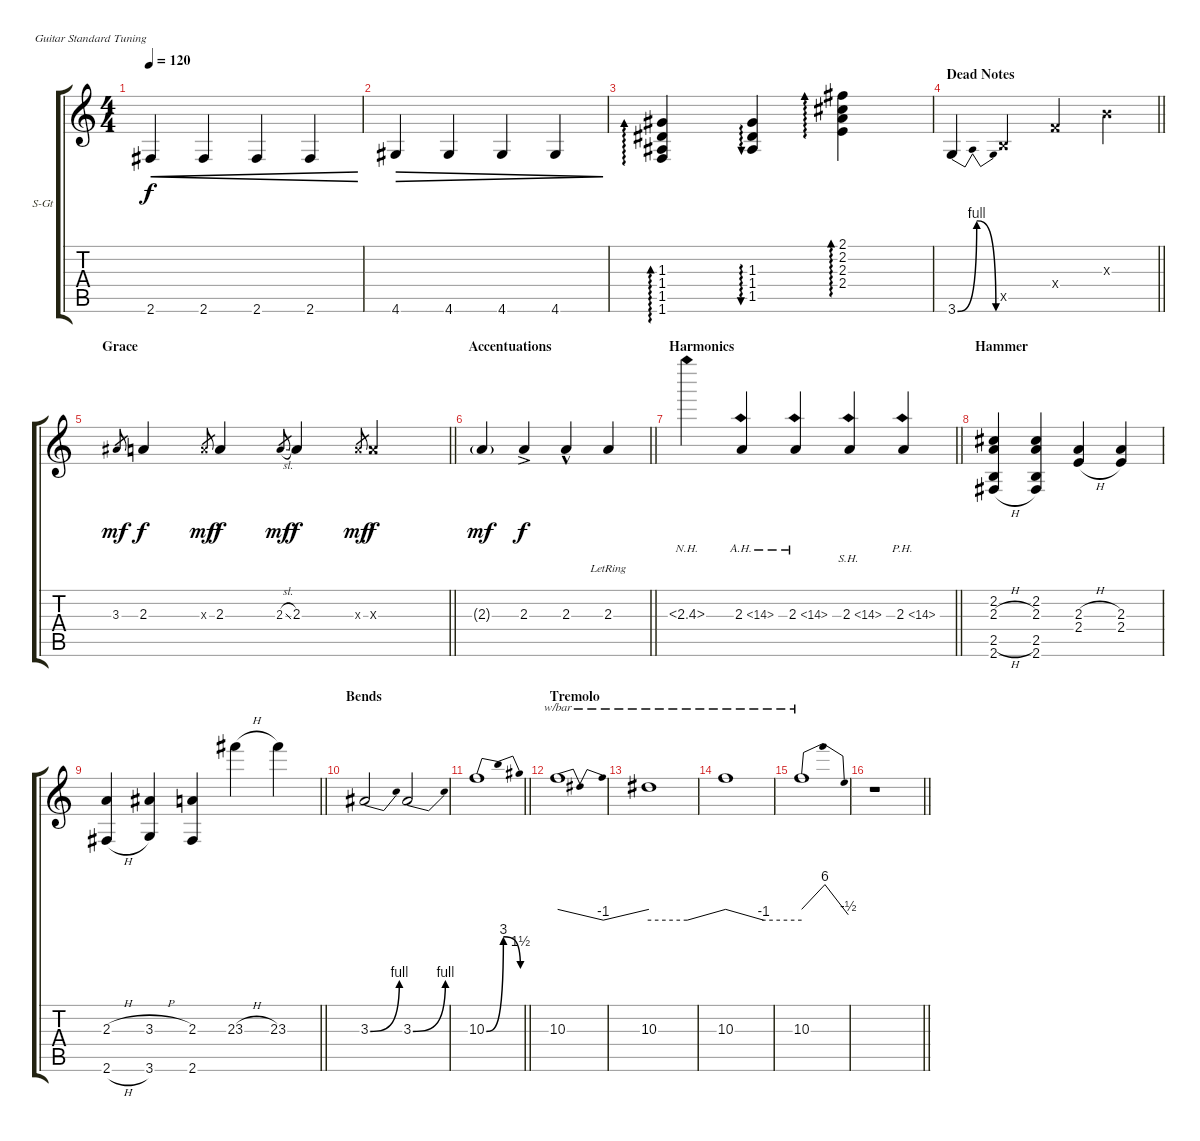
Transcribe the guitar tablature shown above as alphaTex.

\bracketExtendMode groupsimilarinstruments
\firstSystemTrackNameOrientation horizontal
\otherSystemsTrackNameOrientation horizontal
\track ("Track 1" "S-Gt") {instrument acousticguitarsteel}
\staff {score tabs}
\tuning (E4 B3 G3 D3 A2 E2)
\ts (4 4)
\beaming (8 2 2 2 2)
\tempo 120
\clef g2
\ks c
2.6.4{cre dy f instrument acousticguitarsteel} 2.6.4{cre} 2.6.4{cre} 2.6.4{cre} |
4.6.4{dec} 4.6.4{dec} 4.6.4{dec} 4.6.4{dec} |
(1.6 1.5 1.4 1.3).4{ad 0} (1.3 1.4 1.5).4{au 0} (2.4 2.3 2.2 2.1).4{ad 0} |
\section ("" "Dead Notes")
\barLineRight lightlight
3.6{be (bendrelease 0 0 10.2 4 20.4 4 58.8 0)}.4 2.5{x}.4 3.4{x}.4 4.3{x}.4 |
\section ("" "Grace")
\barLineRight lightlight
3.3.8{gr dy mf} 2.3.4{dy f} 2.3{x}.8{gr dy mf} 2.3.4{dy f} 2.3{sl}.8{gr dy mf} 2.3.4{dy f} 2.3{x}.8{gr dy mf} 2.3{x}.4{dy f} |
\section ("" "Accentuations")
\barLineRight lightlight
2.3{g}.4{dy mf} 2.3{ac}.4{dy f} 2.3{hac}.4 2.3{lr}.4 |
\section ("" "Harmonics")
\barLineRight lightlight
2.3{nh}.4 2.3{ah 12}.4 2.3{ah 12}.4 2.3{sh 12}.4 2.3{ph 12}.4 |
\section ("" "Hammer")
(2.2 2.3{h} 2.5{h} 2.6{h}).4 (2.2 2.3 2.5 2.6).4 (2.3{h} 2.4{h}).4 (2.3 2.4).4 |
\barLineRight lightlight
(2.3{h} 2.6{h}).4 (3.3{h} 3.6).4 (2.3 2.6).4 23.3{h}.4 23.3.4 |
\section ("" "Bends")
3.3{be (bend 0 0 60 4)}.2 3.3{be (bend 0 0 60 4)}.2 |
\barLineRight lightlight
10.3{be (bendrelease 0 0 30 12 30 12 60 6)}.1 |
\section ("" "Tremolo")
10.3.1{tbe (dip default 0 0 30 -4 60 0)} |
10.3.1{tbe (custom default 0 -4 30 -4 60 0)} |
10.3.1{tbe (custom default 0 0 30 -4 60 -4)} |
10.3.1{tbe (dip default 0 0 30 24 60 -2)} |
\barLineRight lightlight
r.1
